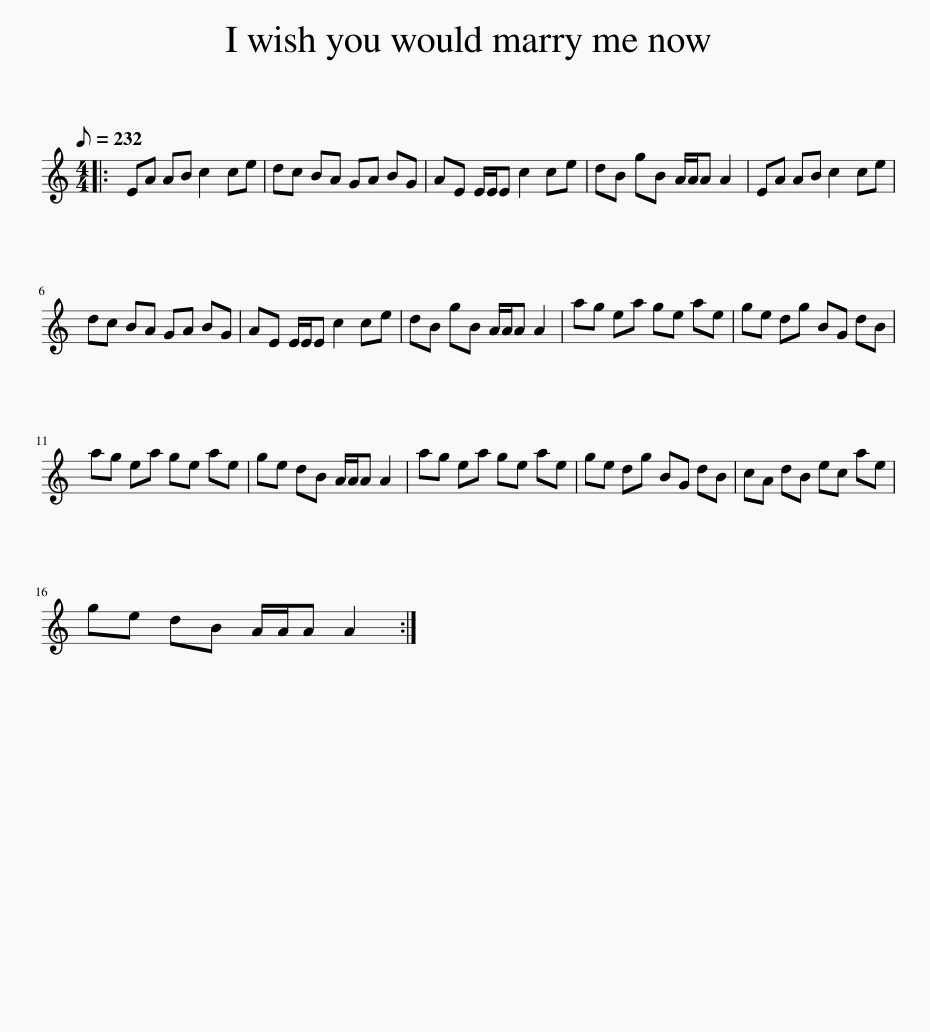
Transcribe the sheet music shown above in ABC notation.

X:1
L:1/8
Q:1/8=232
M:4/4
I:linebreak $
K:C
V:1 treble
V:1
|: EA AB c2 ce | dc BA GA BG | AE E/E/E c2 ce | dB gB A/A/A A2 | EA AB c2 ce |$ %5
 dc BA GA BG | AE E/E/E c2 ce | dB gB A/A/A A2 | ag ea ge ae | ge dg BG dB |$ %10
 ag ea ge ae | ge dB A/A/A A2 | ag ea ge ae | ge dg BG dB | cA dB ec ae |$ %15
 ge dB A/A/A A2 :| %16
